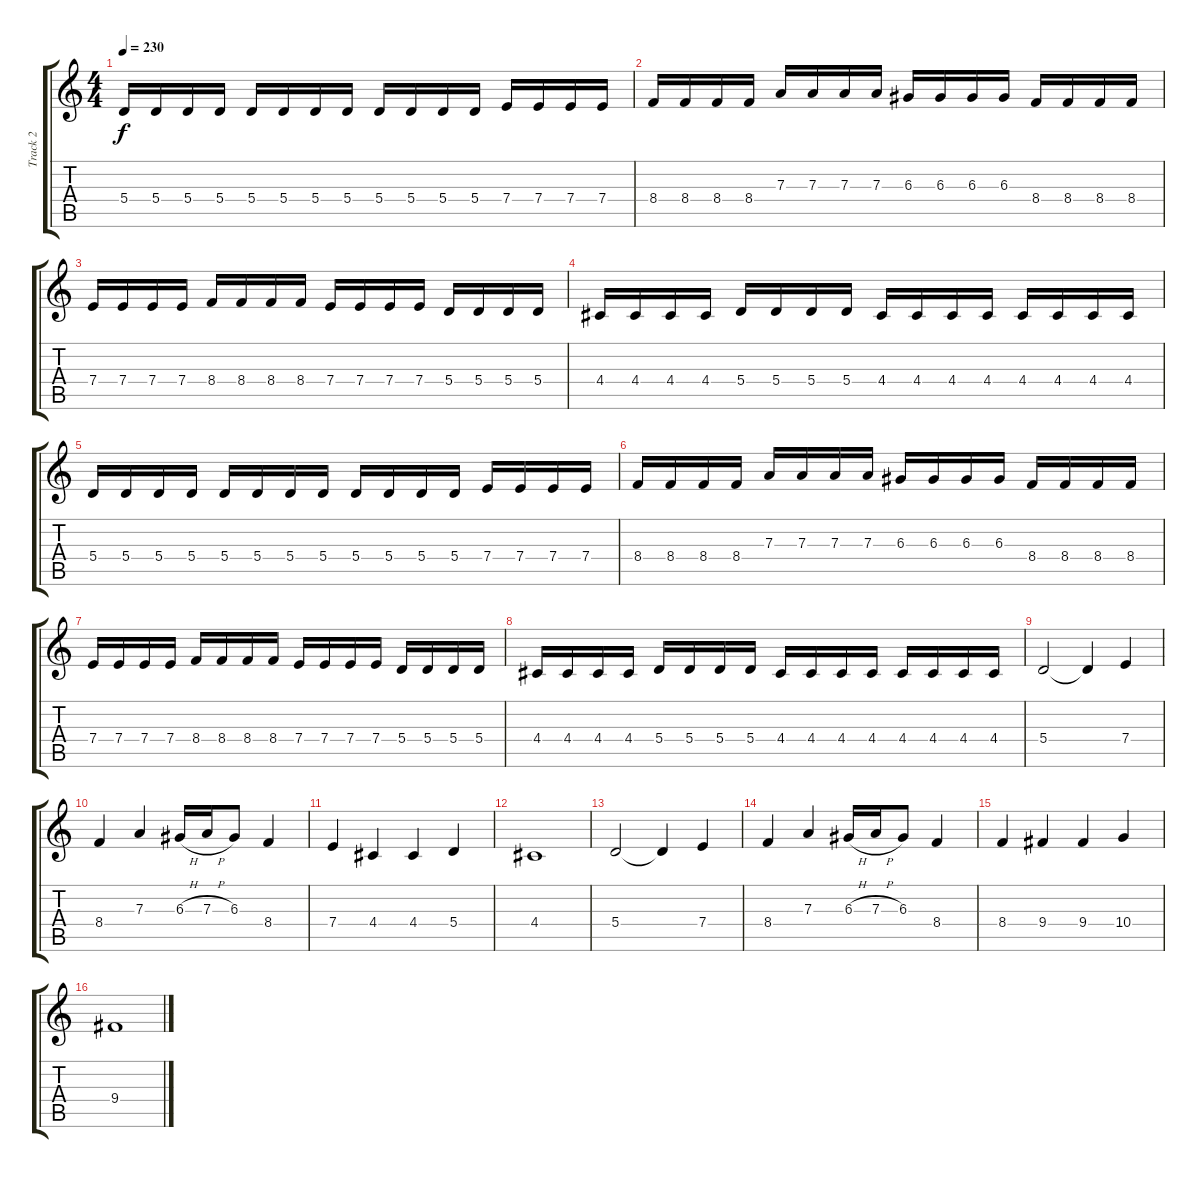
\track ("Track 2" "Track 2") {instrument distortionguitar}
\staff {score tabs}
\tuning (B3 Gb3 D3 A2 E2 B1) {hide}
\ts (4 4)
\tempo 230
\clef g2
\ks c
5.4.16{dy f} 5.4.16 5.4.16 5.4.16 5.4.16 5.4.16 5.4.16 5.4.16 5.4.16 5.4.16 5.4.16 5.4.16 7.4.16 7.4.16 7.4.16 7.4.16 |
8.4.16 8.4.16 8.4.16 8.4.16 7.3.16 7.3.16 7.3.16 7.3.16 6.3.16 6.3.16 6.3.16 6.3.16 8.4.16 8.4.16 8.4.16 8.4.16 |
7.4.16 7.4.16 7.4.16 7.4.16 8.4.16 8.4.16 8.4.16 8.4.16 7.4.16 7.4.16 7.4.16 7.4.16 5.4.16 5.4.16 5.4.16 5.4.16 |
4.4.16 4.4.16 4.4.16 4.4.16 5.4.16 5.4.16 5.4.16 5.4.16 4.4.16 4.4.16 4.4.16 4.4.16 4.4.16 4.4.16 4.4.16 4.4.16 |
5.4.16 5.4.16 5.4.16 5.4.16 5.4.16 5.4.16 5.4.16 5.4.16 5.4.16 5.4.16 5.4.16 5.4.16 7.4.16 7.4.16 7.4.16 7.4.16 |
8.4.16 8.4.16 8.4.16 8.4.16 7.3.16 7.3.16 7.3.16 7.3.16 6.3.16 6.3.16 6.3.16 6.3.16 8.4.16 8.4.16 8.4.16 8.4.16 |
7.4.16 7.4.16 7.4.16 7.4.16 8.4.16 8.4.16 8.4.16 8.4.16 7.4.16 7.4.16 7.4.16 7.4.16 5.4.16 5.4.16 5.4.16 5.4.16 |
4.4.16 4.4.16 4.4.16 4.4.16 5.4.16 5.4.16 5.4.16 5.4.16 4.4.16 4.4.16 4.4.16 4.4.16 4.4.16 4.4.16 4.4.16 4.4.16 |
5.4.2 5.4{t}.4 7.4.4 |
8.4.4 7.3.4 6.3{h}.16 7.3{h}.16 6.3.8 8.4.4 |
7.4.4 4.4.4 4.4.4 5.4.4 |
4.4.1 |
5.4.2 5.4{t}.4 7.4.4 |
8.4.4 7.3.4 6.3{h}.16 7.3{h}.16 6.3.8 8.4.4 |
8.4.4 9.4.4 9.4.4 10.4.4 |
9.4.1
